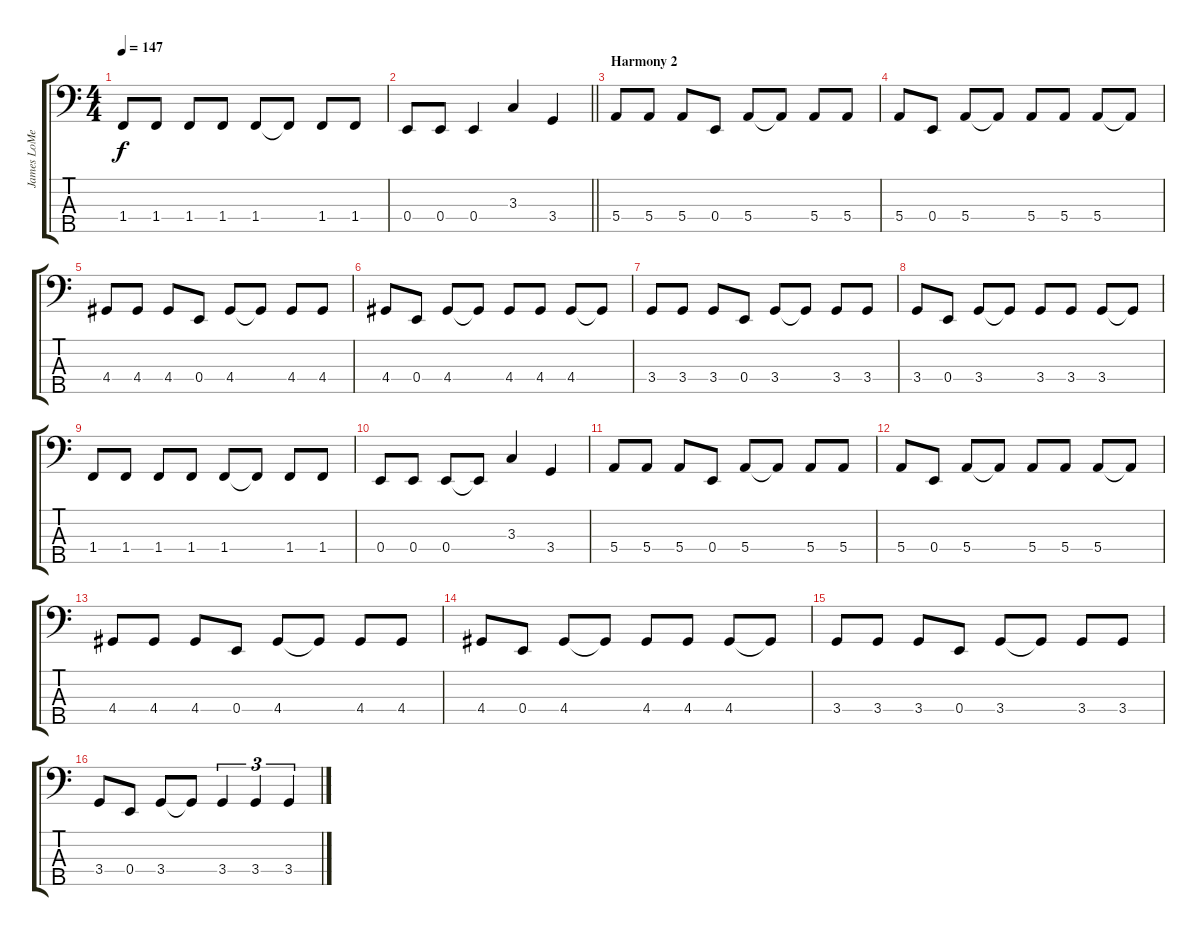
\track ("James LoMenzo" "James LoMe") {instrument electricbasspick}
\staff {score tabs}
\tuning (G2 D2 A1 E1 B0) {hide}
\ts (4 4)
\tempo 147
\clef f4
\ks c
1.4.8{dy f} 1.4.8 1.4.8 1.4.8 1.4.8 1.4{t}.8 1.4.8 1.4.8 |
\barLineRight lightlight
0.4.8 0.4.8 0.4.4 3.3.4 3.4.4 |
\section ("" "Harmony 2")
5.4.8 5.4.8 5.4.8 0.4.8 5.4.8 5.4{t}.8 5.4.8 5.4.8 |
5.4.8 0.4.8 5.4.8 5.4{t}.8 5.4.8 5.4.8 5.4.8 5.4{t}.8 |
4.4.8 4.4.8 4.4.8 0.4.8 4.4.8 4.4{t}.8 4.4.8 4.4.8 |
4.4.8 0.4.8 4.4.8 4.4{t}.8 4.4.8 4.4.8 4.4.8 4.4{t}.8 |
3.4.8 3.4.8 3.4.8 0.4.8 3.4.8 3.4{t}.8 3.4.8 3.4.8 |
3.4.8 0.4.8 3.4.8 3.4{t}.8 3.4.8 3.4.8 3.4.8 3.4{t}.8 |
1.4.8 1.4.8 1.4.8 1.4.8 1.4.8 1.4{t}.8 1.4.8 1.4.8 |
0.4.8 0.4.8 0.4.8 0.4{t}.8 3.3.4 3.4.4 |
5.4.8 5.4.8 5.4.8 0.4.8 5.4.8 5.4{t}.8 5.4.8 5.4.8 |
5.4.8 0.4.8 5.4.8 5.4{t}.8 5.4.8 5.4.8 5.4.8 5.4{t}.8 |
4.4.8 4.4.8 4.4.8 0.4.8 4.4.8 4.4{t}.8 4.4.8 4.4.8 |
4.4.8 0.4.8 4.4.8 4.4{t}.8 4.4.8 4.4.8 4.4.8 4.4{t}.8 |
3.4.8 3.4.8 3.4.8 0.4.8 3.4.8 3.4{t}.8 3.4.8 3.4.8 |
3.4.8 0.4.8 3.4.8 3.4{t}.8 3.4.4{tu (3 2)} 3.4.4{tu (3 2)} 3.4.4{tu (3 2)}
